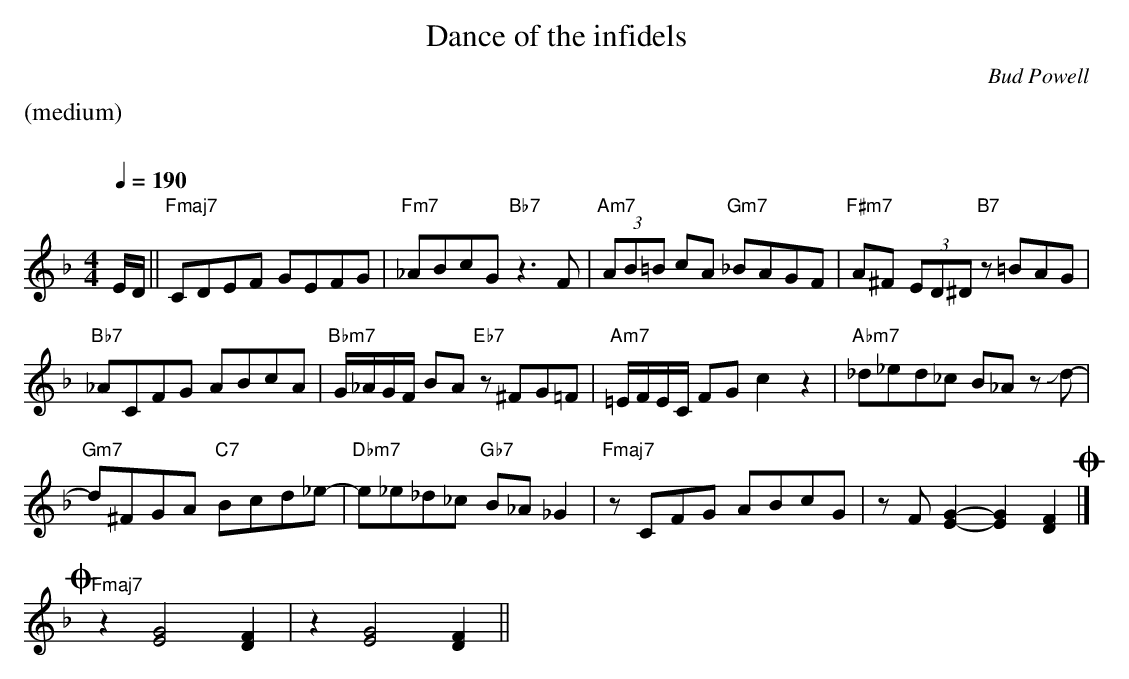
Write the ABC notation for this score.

X:1
T:Dance of the infidels
M:4/4
L:1/8
C:Bud Powell
Q:1/4=190
K:F
%%text (medium)
%%vskip 20
E/D/ || "Fmaj7"CDEF GEFG | "Fm7"_ABcG "Bb7"z3F |\
"Am7"(3AB=B cA "Gm7"_BAGF | "F#m7"A^F (3ED^D "B7"z=BAG |
"Bb7"_ACFG ABcA | "Bbm7"G/_A/G/F/ BA "Eb7"z^FG=F |\
"Am7"=E/F/E/C/ FG c2 z2 | "Abm7"_d_ed_c B_Az Jd- |
"Gm7"d^FGA "C7"Bcd_e- | "Dbm7"e_e_d_c "Gb7"B_A_G2 |\
"Fmaj7"zCFG ABcG | zF[G2E2]-[G2E2][F2D2] !coda!|]
!coda![|]"Fmaj7"z2 [G4E4] [F2D2] | z2 [G4E4] [F2D2] ||
